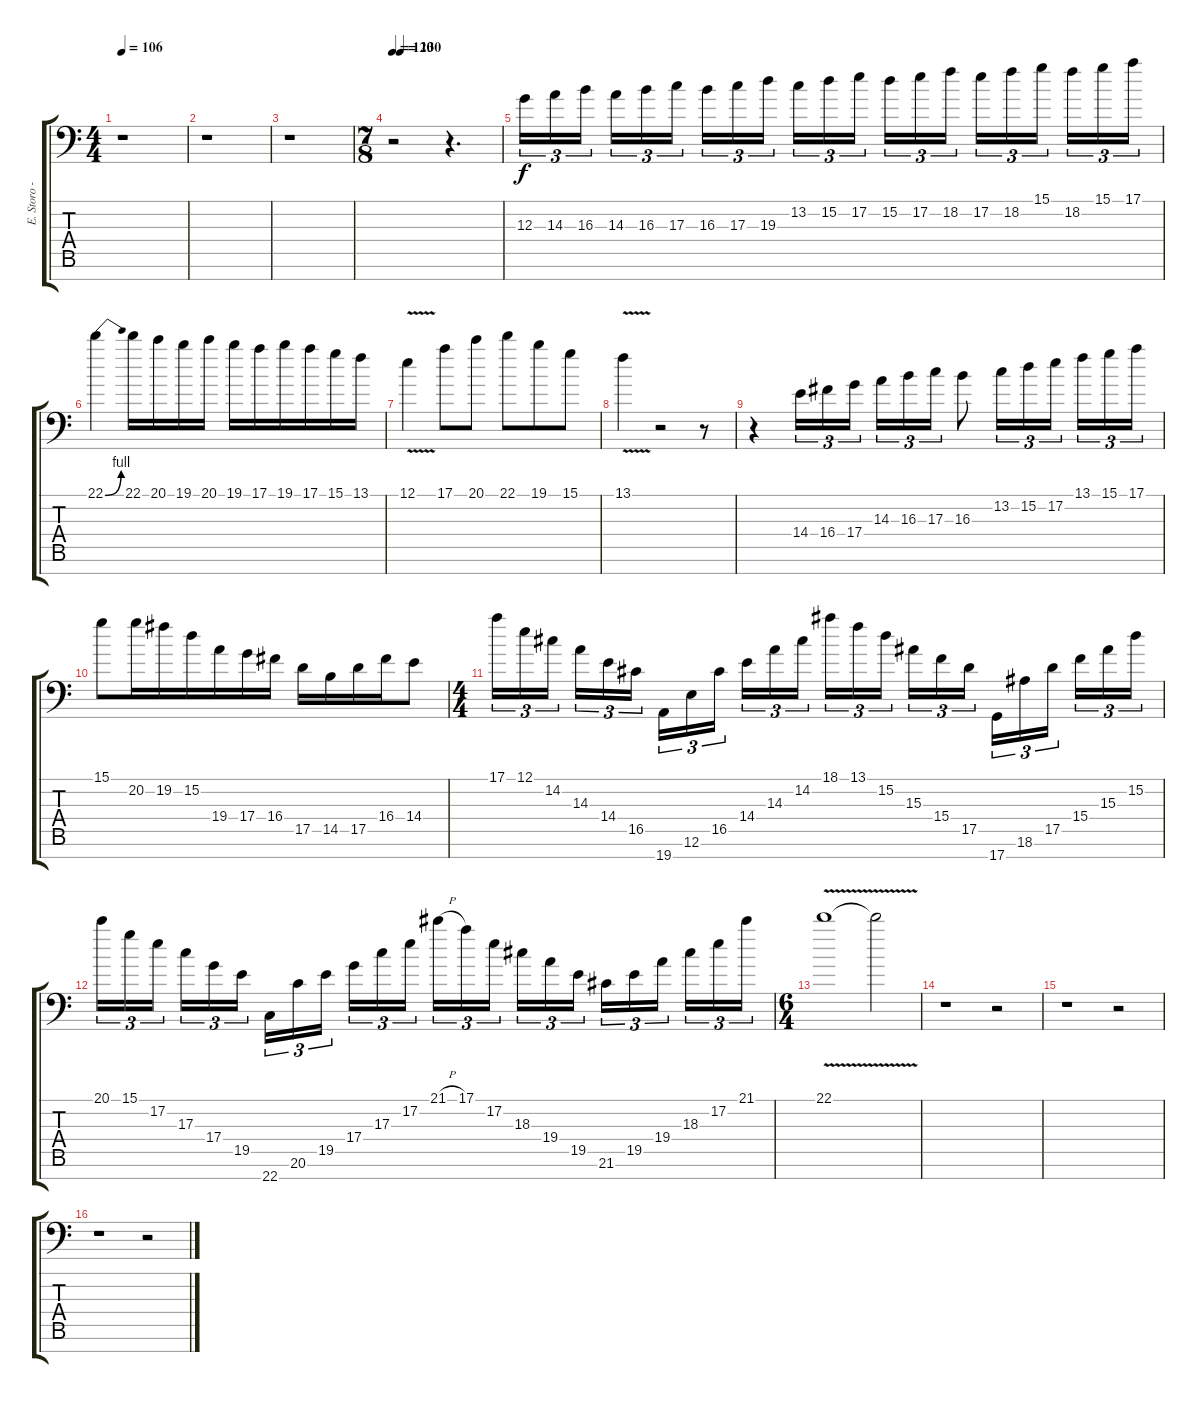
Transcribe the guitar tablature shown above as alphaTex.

\track ("E. Storo - Keyboard" "E. Storo -") {instrument lead2sawtooth}
\staff {score tabs}
\tuning (E4 B3 G3 D3 A2 E2 D1) {hide}
\ts (4 4)
\tempo 106
\clef f4
\ks c
r.1{dy f} |
r.1 |
r.1 |
\ts (7 8)
\tempo 120
\tempo (130 0.07142857142857142)
r.2{volume 12 balance 11 instrument lead1square} r.4{d} |
12.3.16{tu (3 2)} 14.3.16{tu (3 2)} 16.3.16{tu (3 2)} 14.3.16{tu (3 2)} 16.3.16{tu (3 2)} 17.3.16{tu (3 2)} 16.3.16{tu (3 2)} 17.3.16{tu (3 2)} 19.3.16{tu (3 2)} 13.2.16{tu (3 2)} 15.2.16{tu (3 2)} 17.2.16{tu (3 2)} 15.2.16{tu (3 2)} 17.2.16{tu (3 2)} 18.2.16{tu (3 2)} 17.2.16{tu (3 2)} 18.2.16{tu (3 2)} 15.1.16{tu (3 2)} 18.2.16{tu (3 2)} 15.1.16{tu (3 2)} 17.1.16{tu (3 2)} |
22.1{be (bend 0 0 60 4)}.4 22.1.16 20.1.16 19.1.16 20.1.16 19.1.16 17.1.16 19.1.16 17.1.16 15.1.16 13.1.16 |
12.1{v}.4 17.1.8 20.1.8 22.1.8 19.1.8 15.1.8 |
13.1{v}.4 r.2 r.8 |
r.4 14.4.16{tu (3 2)} 16.4.16{tu (3 2)} 17.4.16{tu (3 2)} 14.3.16{tu (3 2)} 16.3.16{tu (3 2)} 17.3.16{tu (3 2)} 16.3.8 13.2.16{tu (3 2)} 15.2.16{tu (3 2)} 17.2.16{tu (3 2)} 13.1.16{tu (3 2)} 15.1.16{tu (3 2)} 17.1.16{tu (3 2)} |
15.1.8 20.2.16 19.2.16 15.2.16 19.4.16 17.4.16 16.4.16 17.5.16 14.5.16 17.5.16 16.4.16 14.4.8 |
\ts (4 4)
17.1.16{tu (3 2) volume 14} 12.1.16{tu (3 2)} 14.2.16{tu (3 2)} 14.3.16{tu (3 2)} 14.4.16{tu (3 2)} 16.5.16{tu (3 2)} 19.7.16{tu (3 2)} 12.6.16{tu (3 2)} 16.5.16{tu (3 2)} 14.4.16{tu (3 2)} 14.3.16{tu (3 2)} 14.2.16{tu (3 2)} 18.1.16{tu (3 2)} 13.1.16{tu (3 2)} 15.2.16{tu (3 2)} 15.3.16{tu (3 2)} 15.4.16{tu (3 2)} 17.5.16{tu (3 2)} 17.7.16{tu (3 2)} 18.6.16{tu (3 2)} 17.5.16{tu (3 2)} 15.4.16{tu (3 2)} 15.3.16{tu (3 2)} 15.2.16{tu (3 2)} |
20.1.16{tu (3 2)} 15.1.16{tu (3 2)} 17.2.16{tu (3 2)} 17.3.16{tu (3 2)} 17.4.16{tu (3 2)} 19.5.16{tu (3 2)} 22.7.16{tu (3 2)} 20.6.16{tu (3 2)} 19.5.16{tu (3 2)} 17.4.16{tu (3 2)} 17.3.16{tu (3 2)} 17.2.16{tu (3 2)} 21.1{h}.16{tu (3 2)} 17.1.16{tu (3 2)} 17.2.16{tu (3 2)} 18.3.16{tu (3 2)} 19.4.16{tu (3 2)} 19.5.16{tu (3 2)} 21.6.16{tu (3 2)} 19.5.16{tu (3 2)} 19.4.16{tu (3 2)} 18.3.16{tu (3 2)} 17.2.16{tu (3 2)} 21.1.16{tu (3 2)} |
\ts (6 4)
22.1{v}.1 22.1{t}.2 |
r.1 r.2 |
r.1 r.2 |
r.1 r.2
